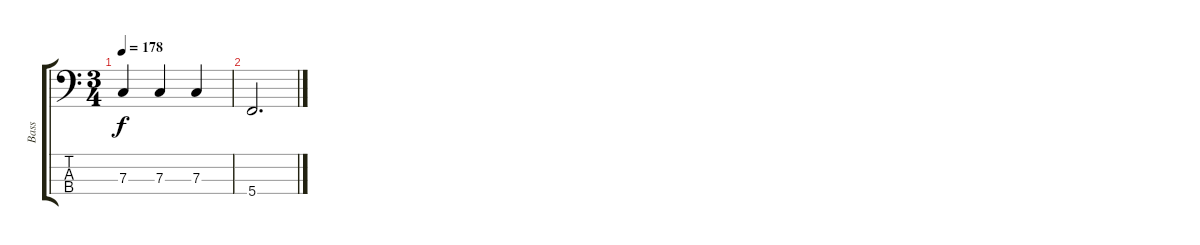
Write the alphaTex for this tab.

\track ("Bass" "Bass") {instrument slapbass1}
\staff {score tabs}
\tuning (Eb2 Bb1 F1 C1) {hide}
\ts (3 4)
\tempo 178
\clef f4
\ks c
7.3.4{dy f} 7.3.4 7.3.4 |
5.4.2{d}
